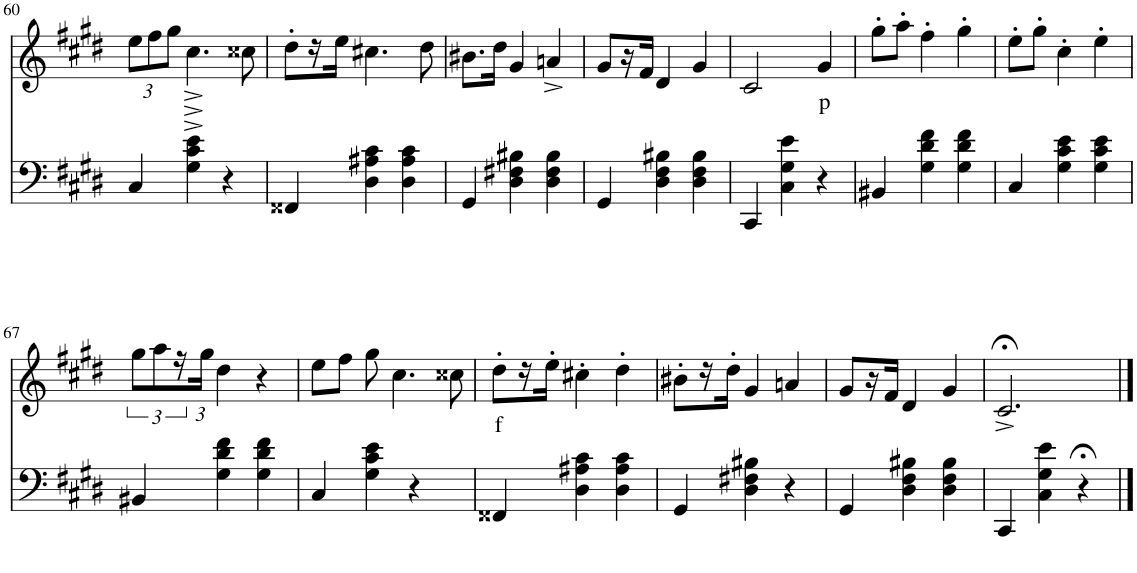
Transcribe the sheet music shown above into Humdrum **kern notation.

**kern	**kern	**text
*part2	*part1	*part1
*staff2	*staff1	*staff1
*I"piano	*I"piano	*
*I'Pno	*I'Pno	*
!!LO:PB:g=z
*clefF4	*clefG2	*
*k[f#c#g#d#]	*k[f#c#g#d#]	*
*c#:	*c#:	*
*M3/4	*M3/4	*
*	*Xbrackettup	*
=60	=60	=60
4C#/	12ee\L	.
.	12ff#\	.
.	12gg#\J	.
4G#\^ 4c#\^ 4e\^	4.cc#\	.
4r	.	.
.	8cc##X\	.
=61	=61	=61
4FF##X/	8dd#'\L	.
.	16r	.
.	16ee\JJ	.
4D#\ 4A#X\ 4c#\	4.cc#X\	.
4D#\ 4A#\ 4c#\	.	.
.	8dd#\	.
=62	=62	=62
4GG#/	8.b#X\L	.
.	16dd#\Jk	.
4D#\ 4F#X\ 4B#X\	4g#/	.
4D#\ 4F#\ 4B#\	4an^/	.
=63	=63	=63
4GG#/	8g#/L	.
.	16r	.
.	16f#/JJ	.
4D#\ 4F#\ 4B#X\	4d#/	.
4D#\ 4F#\ 4B#\	4g#/	.
=64	=64	=64
4CC#/	2c#/	.
4C#\ 4G#\ 4e\	.	.
!	!	!LO:LY:b
4r	4g#/	p
=65	=65	=65
4BB#X/	8gg#'\L	.
.	8aa'\J	.
4G#\ 4d#\ 4f#\	4ff#'\	.
4G#\ 4d#\ 4f#\	4gg#'\	.
=66	=66	=66
4C#/	8ee'\L	.
.	8gg#'\J	.
4G#\ 4c#\ 4e\	4cc#'\	.
4G#\ 4c#\ 4e\	4ee'\	.
!!LO:LB:g=z
=67	=67	=67
*	*brackettup	*
4BB#X/	12gg#\L	.
.	12aa\	.
.	24r	.
.	24gg#\JJ	.
4G#\ 4d#\ 4f#\	4dd#\	.
4G#\ 4d#\ 4f#\	4r	.
=68	=68	=68
4C#/	8ee\L	.
.	8ff#\J	.
4G#\ 4c#\ 4e\	8gg#\	.
.	4.cc#\	.
4r	.	.
8ryy	8cc##X\	.
=69	=69	=69
!	!	!LO:LY:b
4FF##X/	8dd#'\L	f
.	16r	.
.	16ee'\JJ	.
4D#\ 4A#X\ 4c#\	4cc#X'\	.
4D#\ 4A#\ 4c#\	4dd#'\	.
=70	=70	=70
4GG#/	8b#X'\L	.
.	16r	.
.	16dd#'\JJ	.
4D#\ 4F#X\ 4B#X\	4g#/	.
4r	4an/	.
=71	=71	=71
4GG#/	8g#/L	.
.	16r	.
.	16f#/JJ	.
4D#\ 4F#\ 4B#X\	4d#/	.
4D#\ 4F#\ 4B#\	4g#/	.
=72	=72	=72
4CC#/	2.c#;<^/	.
4C#\ 4G#\ 4e\	.	.
4r;<	.	.
==	==	==
*-	*-	*-
